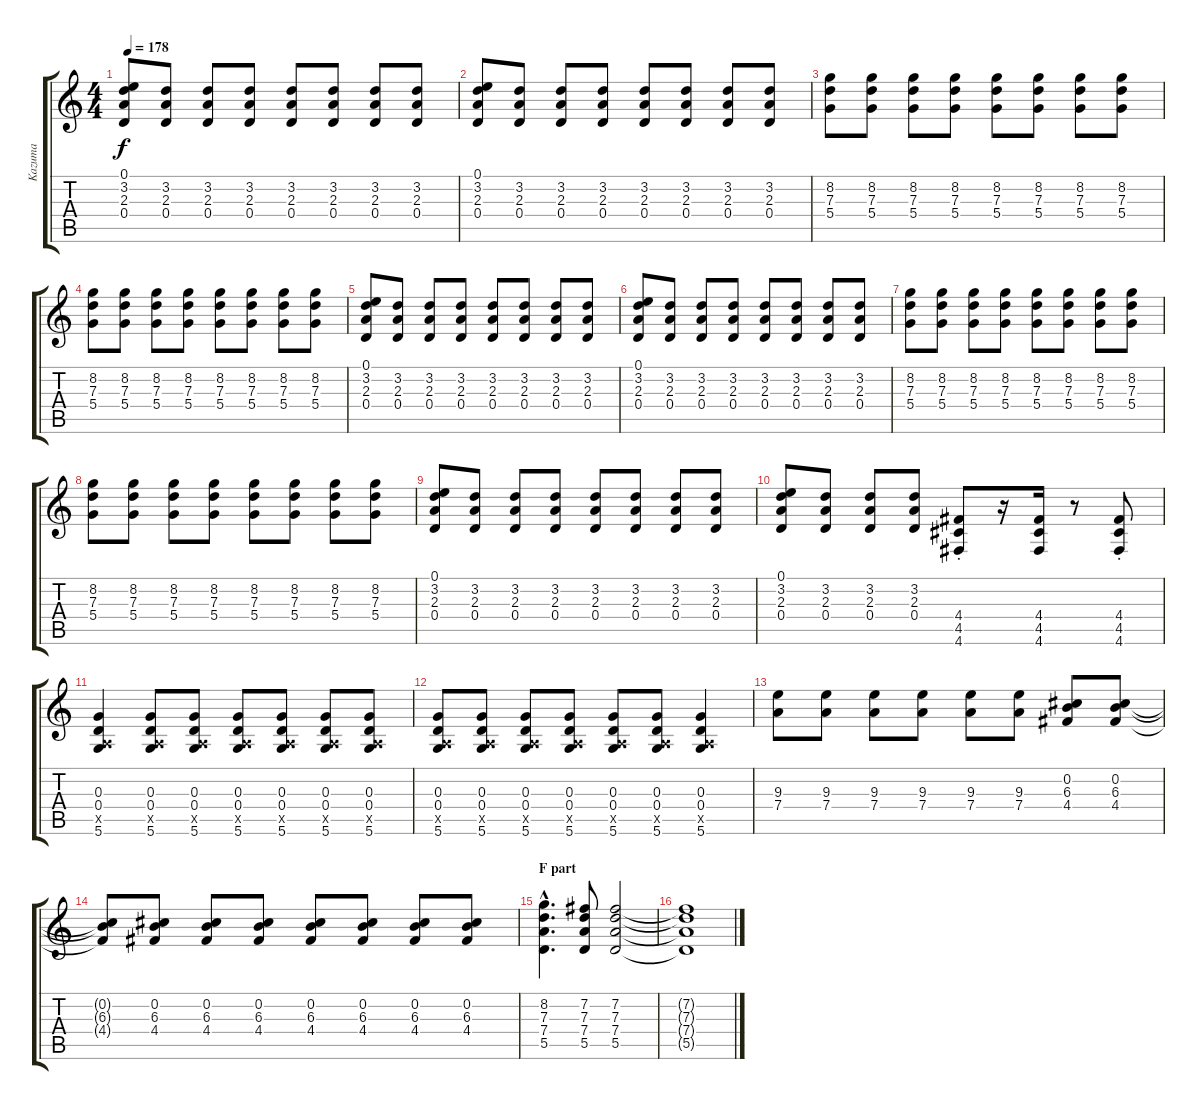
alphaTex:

\track ("Kazuma" "Kazuma") {instrument distortionguitar}
\staff {score tabs}
\tuning (E4 B3 G3 D3 A2 D2) {hide}
\ts (4 4)
\tempo 178
\clef g2
\ks c
(0.1 3.2 2.3 0.4).8{dy f} (3.2 2.3 0.4).8 (3.2 2.3 0.4).8 (3.2 2.3 0.4).8 (3.2 2.3 0.4).8 (3.2 2.3 0.4).8 (3.2 2.3 0.4).8 (3.2 2.3 0.4).8 |
(0.1 3.2 2.3 0.4).8 (3.2 2.3 0.4).8 (3.2 2.3 0.4).8 (3.2 2.3 0.4).8 (3.2 2.3 0.4).8 (3.2 2.3 0.4).8 (3.2 2.3 0.4).8 (3.2 2.3 0.4).8 |
(8.2 7.3 5.4).8 (8.2 7.3 5.4).8 (8.2 7.3 5.4).8 (8.2 7.3 5.4).8 (8.2 7.3 5.4).8 (8.2 7.3 5.4).8 (8.2 7.3 5.4).8 (8.2 7.3 5.4).8 |
(8.2 7.3 5.4).8 (8.2 7.3 5.4).8 (8.2 7.3 5.4).8 (8.2 7.3 5.4).8 (8.2 7.3 5.4).8 (8.2 7.3 5.4).8 (8.2 7.3 5.4).8 (8.2 7.3 5.4).8 |
(0.1 3.2 2.3 0.4).8 (3.2 2.3 0.4).8 (3.2 2.3 0.4).8 (3.2 2.3 0.4).8 (3.2 2.3 0.4).8 (3.2 2.3 0.4).8 (3.2 2.3 0.4).8 (3.2 2.3 0.4).8 |
(0.1 3.2 2.3 0.4).8 (3.2 2.3 0.4).8 (3.2 2.3 0.4).8 (3.2 2.3 0.4).8 (3.2 2.3 0.4).8 (3.2 2.3 0.4).8 (3.2 2.3 0.4).8 (3.2 2.3 0.4).8 |
(8.2 7.3 5.4).8 (8.2 7.3 5.4).8 (8.2 7.3 5.4).8 (8.2 7.3 5.4).8 (8.2 7.3 5.4).8 (8.2 7.3 5.4).8 (8.2 7.3 5.4).8 (8.2 7.3 5.4).8 |
(8.2 7.3 5.4).8 (8.2 7.3 5.4).8 (8.2 7.3 5.4).8 (8.2 7.3 5.4).8 (8.2 7.3 5.4).8 (8.2 7.3 5.4).8 (8.2 7.3 5.4).8 (8.2 7.3 5.4).8 |
(0.1 3.2 2.3 0.4).8 (3.2 2.3 0.4).8 (3.2 2.3 0.4).8 (3.2 2.3 0.4).8 (3.2 2.3 0.4).8 (3.2 2.3 0.4).8 (3.2 2.3 0.4).8 (3.2 2.3 0.4).8 |
(0.1 3.2 2.3 0.4).8 (3.2 2.3 0.4).8 (3.2 2.3 0.4).8 (3.2 2.3 0.4).8 (4.4{st} 4.5{st} 4.6{st}).8 r.16 (4.4 4.5 4.6).16 r.8 (4.4{st} 4.5{st} 4.6{st}).8 |
(0.3 0.4 0.5{x} 5.6).4 (0.3 0.4 0.5{x} 5.6).8 (0.3 0.4 0.5{x} 5.6).8 (0.3 0.4 0.5{x} 5.6).8 (0.3 0.4 0.5{x} 5.6).8 (0.3 0.4 0.5{x} 5.6).8 (0.3 0.4 0.5{x} 5.6).8 |
(0.3 0.4 0.5{x} 5.6).8 (0.3 0.4 0.5{x} 5.6).8 (0.3 0.4 0.5{x} 5.6).8 (0.3 0.4 0.5{x} 5.6).8 (0.3 0.4 0.5{x} 5.6).8 (0.3 0.4 0.5{x} 5.6).8 (0.3 0.4 0.5{x} 5.6).4 |
(9.3 7.4).8 (9.3 7.4).8 (9.3 7.4).8 (9.3 7.4).8 (9.3 7.4).8 (9.3 7.4).8 (0.2 6.3 4.4).8 (0.2 6.3 4.4).8 |
(0.2{t} 6.3{t} 4.4{t}).8 (0.2 6.3 4.4).8 (0.2 6.3 4.4).8 (0.2 6.3 4.4).8 (0.2 6.3 4.4).8 (0.2 6.3 4.4).8 (0.2 6.3 4.4).8 (0.2 6.3 4.4).8 |
\section ("" "F part")
(8.2{hac} 7.3{hac} 7.4{hac} 5.5{hac}).4{d} (7.2 7.3 7.4 5.5).8 (7.2 7.3 7.4 5.5).2 |
(7.2{t} 7.3{t} 7.4{t} 5.5{t}).1
